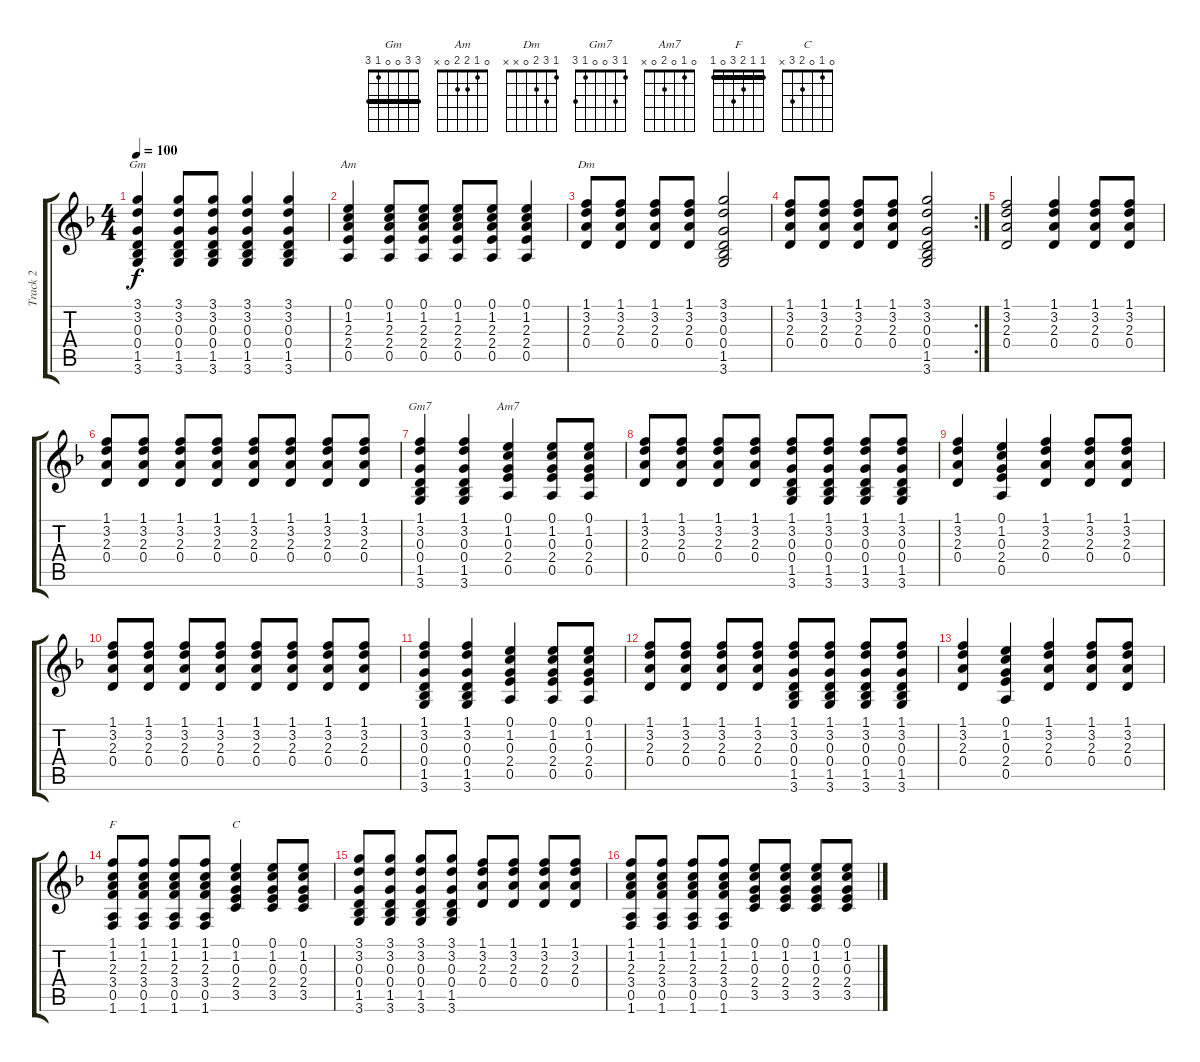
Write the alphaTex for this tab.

\track ("Track 2" "Track 2") {instrument acousticguitarnylon}
\staff {score tabs}
\tuning (E4 B3 G3 D3 A2 E2) {hide}
\chord ("Gm" 3 3 0 0 1 3) {barre 3}
\chord ("Am" 0 1 2 2 0 x)
\chord ("Dm" 1 3 2 0 x x)
\chord ("Gm7" 1 3 0 0 1 3)
\chord ("Am7" 0 1 0 2 0 x)
\chord ("F" 1 1 2 3 0 1) {barre 1}
\chord ("C" 0 1 0 2 3 x)
\ts (4 4)
\tempo 100
\clef g2
\ks f
(3.1 3.2 0.3 0.4 1.5 3.6).4{ch "Gm" dy f instrument acousticguitarnylon} (3.1 3.2 0.3 0.4 1.5 3.6).8 (3.1 3.2 0.3 0.4 1.5 3.6).8 (3.1 3.2 0.3 0.4 1.5 3.6).4 (3.1 3.2 0.3 0.4 1.5 3.6).4 |
(0.1 1.2 2.3 2.4 0.5).4{ch "Am"} (0.1 1.2 2.3 2.4 0.5).8 (0.1 1.2 2.3 2.4 0.5).8 (0.1 1.2 2.3 2.4 0.5).8 (0.1 1.2 2.3 2.4 0.5).8 (0.1 1.2 2.3 2.4 0.5).4 |
(1.1 3.2 2.3 0.4).8{ch "Dm"} (1.1 3.2 2.3 0.4).8 (1.1 3.2 2.3 0.4).8 (1.1 3.2 2.3 0.4).8 (3.1 3.2 0.3 0.4 1.5 3.6).2 |
\rc 2
(1.1 3.2 2.3 0.4).8 (1.1 3.2 2.3 0.4).8 (1.1 3.2 2.3 0.4).8 (1.1 3.2 2.3 0.4).8 (3.1 3.2 0.3 0.4 1.5 3.6).2 |
(1.1 3.2 2.3 0.4).2 (1.1 3.2 2.3 0.4).4 (1.1 3.2 2.3 0.4).8 (1.1 3.2 2.3 0.4).8 |
(1.1 3.2 2.3 0.4).8 (1.1 3.2 2.3 0.4).8 (1.1 3.2 2.3 0.4).8 (1.1 3.2 2.3 0.4).8 (1.1 3.2 2.3 0.4).8 (1.1 3.2 2.3 0.4).8 (1.1 3.2 2.3 0.4).8 (1.1 3.2 2.3 0.4).8 |
(1.1 3.2 0.3 0.4 1.5 3.6).4{ch "Gm7"} (1.1 3.2 0.3 0.4 1.5 3.6).4 (0.1 1.2 0.3 2.4 0.5).4{ch "Am7"} (0.1 1.2 0.3 2.4 0.5).8 (0.1 1.2 0.3 2.4 0.5).8 |
(1.1 3.2 2.3 0.4).8 (1.1 3.2 2.3 0.4).8 (1.1 3.2 2.3 0.4).8 (1.1 3.2 2.3 0.4).8 (1.1 3.2 0.3 0.4 1.5 3.6).8 (1.1 3.2 0.3 0.4 1.5 3.6).8 (1.1 3.2 0.3 0.4 1.5 3.6).8 (1.1 3.2 0.3 0.4 1.5 3.6).8 |
(1.1 3.2 2.3 0.4).4 (0.1 1.2 0.3 2.4 0.5).4 (1.1 3.2 2.3 0.4).4 (1.1 3.2 2.3 0.4).8 (1.1 3.2 2.3 0.4).8 |
(1.1 3.2 2.3 0.4).8 (1.1 3.2 2.3 0.4).8 (1.1 3.2 2.3 0.4).8 (1.1 3.2 2.3 0.4).8 (1.1 3.2 2.3 0.4).8 (1.1 3.2 2.3 0.4).8 (1.1 3.2 2.3 0.4).8 (1.1 3.2 2.3 0.4).8 |
(1.1 3.2 0.3 0.4 1.5 3.6).4 (1.1 3.2 0.3 0.4 1.5 3.6).4 (0.1 1.2 0.3 2.4 0.5).4 (0.1 1.2 0.3 2.4 0.5).8 (0.1 1.2 0.3 2.4 0.5).8 |
(1.1 3.2 2.3 0.4).8 (1.1 3.2 2.3 0.4).8 (1.1 3.2 2.3 0.4).8 (1.1 3.2 2.3 0.4).8 (1.1 3.2 0.3 0.4 1.5 3.6).8 (1.1 3.2 0.3 0.4 1.5 3.6).8 (1.1 3.2 0.3 0.4 1.5 3.6).8 (1.1 3.2 0.3 0.4 1.5 3.6).8 |
(1.1 3.2 2.3 0.4).4 (0.1 1.2 0.3 2.4 0.5).4 (1.1 3.2 2.3 0.4).4 (1.1 3.2 2.3 0.4).8 (1.1 3.2 2.3 0.4).8 |
(1.1 1.2 2.3 3.4 0.5 1.6).8{ch "F"} (1.1 1.2 2.3 3.4 0.5 1.6).8 (1.1 1.2 2.3 3.4 0.5 1.6).8 (1.1 1.2 2.3 3.4 0.5 1.6).8 (0.1 1.2 0.3 2.4 3.5).4{ch "C"} (0.1 1.2 0.3 2.4 3.5).8 (0.1 1.2 0.3 2.4 3.5).8 |
(3.1 3.2 0.3 0.4 1.5 3.6).8 (3.1 3.2 0.3 0.4 1.5 3.6).8 (3.1 3.2 0.3 0.4 1.5 3.6).8 (3.1 3.2 0.3 0.4 1.5 3.6).8 (1.1 3.2 2.3 0.4).8 (1.1 3.2 2.3 0.4).8 (1.1 3.2 2.3 0.4).8 (1.1 3.2 2.3 0.4).8 |
(1.1 1.2 2.3 3.4 0.5 1.6).8 (1.1 1.2 2.3 3.4 0.5 1.6).8 (1.1 1.2 2.3 3.4 0.5 1.6).8 (1.1 1.2 2.3 3.4 0.5 1.6).8 (0.1 1.2 0.3 2.4 3.5).8 (0.1 1.2 0.3 2.4 3.5).8 (0.1 1.2 0.3 2.4 3.5).8 (0.1 1.2 0.3 2.4 3.5).8
